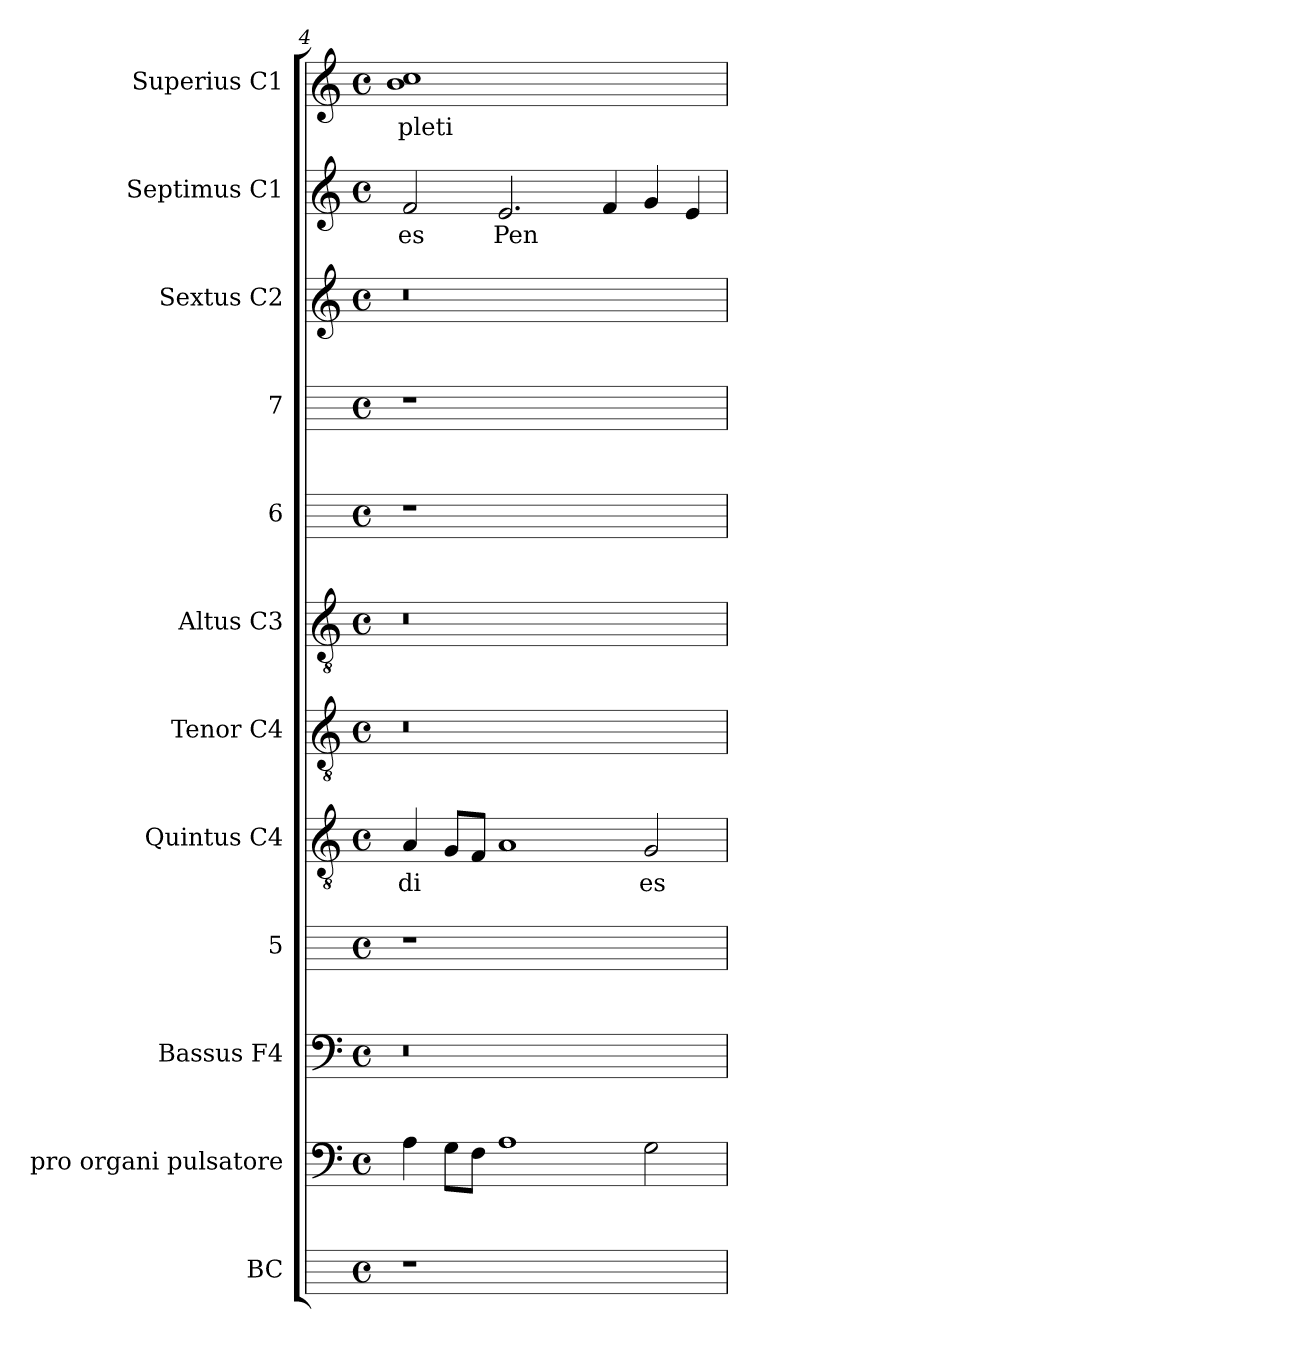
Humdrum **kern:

**kern	**kern	**kern	**kern	**kern	**text	**kern	**kern	**kern	**kern	**kern	**kern	**text	**kern	**text
*part12	*part11	*part10	*part9	*part8	*part8	*part7	*part6	*part5	*part4	*part3	*part2	*part2	*part1	*part1
*staff12	*staff11	*staff10	*staff9	*staff8	*staff8	*staff7	*staff6	*staff5	*staff4	*staff3	*staff2	*staff2	*staff1	*staff1
*I"BC	*I"pro organi  pulsatore	*I"Bassus  F4	*I"5	*I"Quintus  C4	*	*I"Tenor  C4	*I"Altus  C3	*I"6	*I"7	*I"Sextus  C2	*I"Septimus  C1	*	*I"Superius  C1	*
*I'BC	*	*I'B	*	*	*	*I'T	*I'A	*	*	*I'S	*	*	*I'S	*
*	*clefF4	*clefF4	*	*clefGv2	*	*clefGv2	*clefGv2	*	*	*clefG2	*clefG2	*	*clefG2	*
*k[]	*k[]	*k[]	*k[]	*k[]	*	*k[]	*k[]	*k[]	*k[]	*k[]	*k[]	*	*k[]	*
*C:	*C:	*C:	*C:	*C:	*	*C:	*C:	*C:	*C:	*C:	*C:	*	*C:	*
*M4/4	*M4/4	*M4/4	*M4/4	*M4/4	*	*M4/4	*M4/4	*M4/4	*M4/4	*M4/4	*M4/4	*	*M4/4	*
*met(c)	*met(c)	*met(c)	*met(c)	*met(c)	*	*met(c)	*met(c)	*met(c)	*met(c)	*met(c)	*met(c)	*	*met(c)	*
=4	=4	=4	=4	=4	=4	=4	=4	=4	=4	=4	=4	=4	=4	=4
!	!	!	!	!	!LO:LY:b:cj	!	!	!	!	!	!	!LO:LY:b:cj	!	!LO:LY:b:cj
1r	4A\	0r	1r	4A/	di-	0r	0r	1r	1r	0r	2f/	-es	1cc 1b	-pleti-
!	!	!	!	!	!LO:LY:b:cj	!	!	!	!	!	!	!	!	!
.	8G\L	.	.	8G/L	--	.	.	.	.	.	.	.	.	.
!	!	!	!	!	!LO:LY:b:cj	!	!	!	!	!	!	!	!	!
.	8F\J	.	.	8F/J	--	.	.	.	.	.	.	.	.	.
!	!	!	!	!	!LO:LY:b:cj	!	!	!	!	!	!	!LO:LY:b:cj	!	!
.	1A	.	.	1A	--	.	.	.	.	.	2.e/	Pen-	.	.
1ryy	.	.	1ryy	.	.	.	.	1ryy	1ryy	.	.	.	1ryy	.
!	!	!	!	!	!	!	!	!	!	!	!	!LO:LY:b:cj	!	!
.	.	.	.	.	.	.	.	.	.	.	4f/	--	.	.
!	!	!	!	!	!LO:LY:b:cj	!	!	!	!	!	!	!LO:LY:b:cj	!	!
.	2G\	.	.	2G/	-es	.	.	.	.	.	4g/	--	.	.
!	!	!	!	!	!	!	!	!	!	!	!	!LO:LY:b:cj	!	!
.	.	.	.	.	.	.	.	.	.	.	4e/	--	.	.
=	=	=	=	=	=	=	=	=	=	=	=	=	=	=
*-	*-	*-	*-	*-	*-	*-	*-	*-	*-	*-	*-	*-	*-	*-
